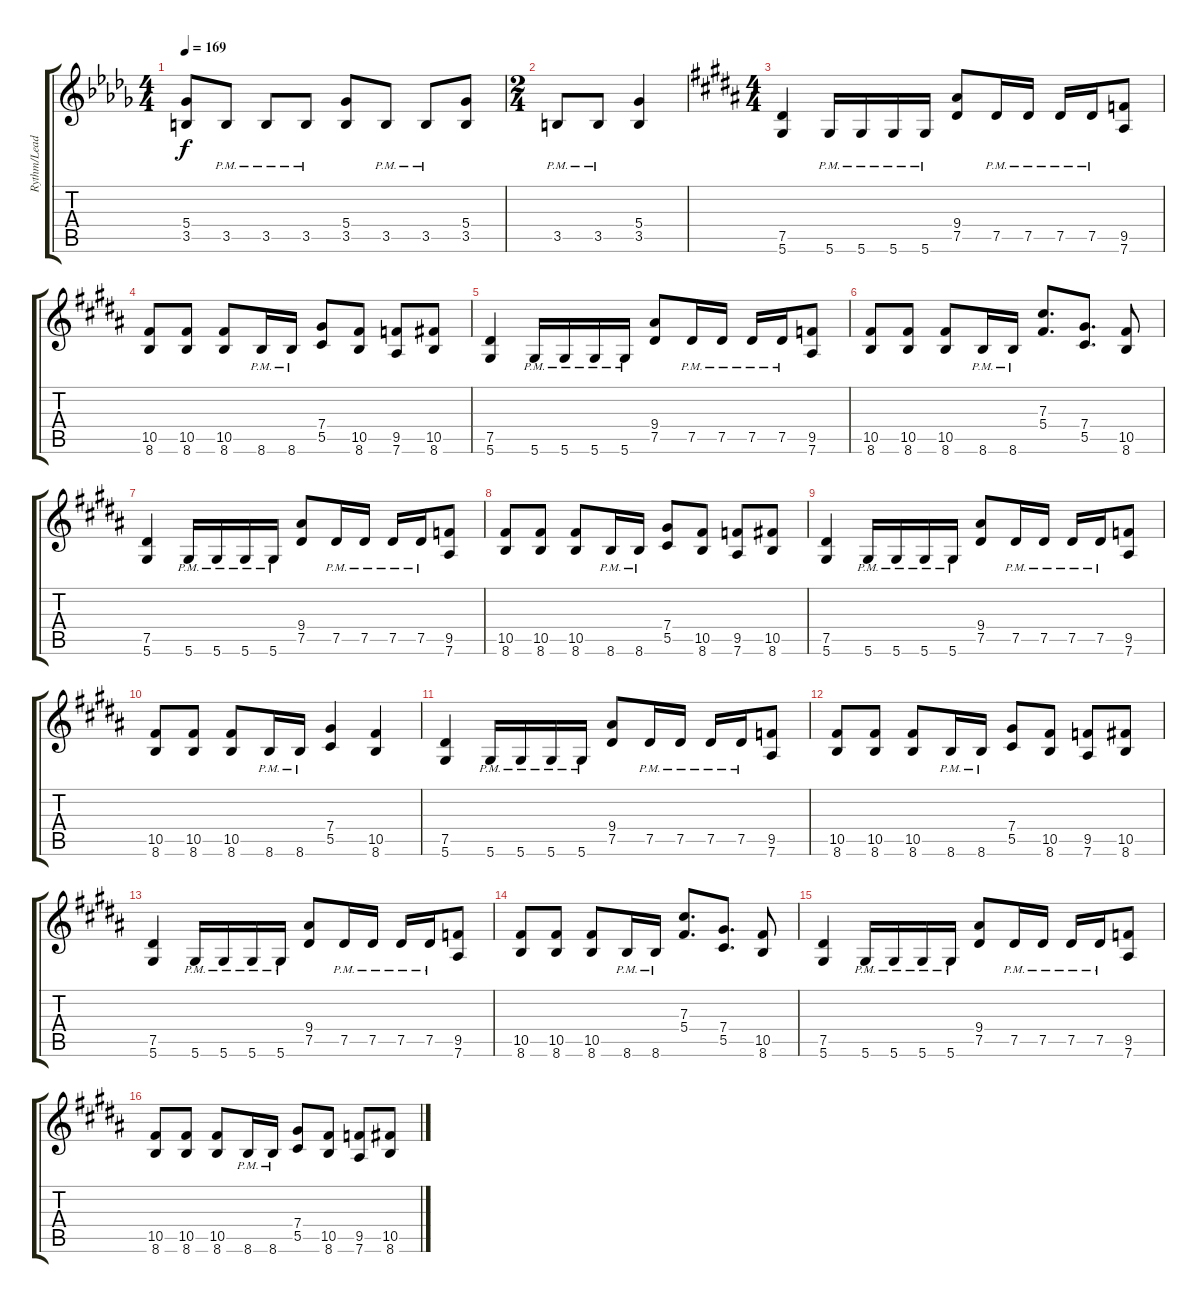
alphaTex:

\track ("Rythm/Lead 2" "Rythm/Lead") {instrument distortionguitar}
\staff {score tabs}
\tuning (Eb4 Bb3 Gb3 Db3 Ab2 Eb2) {hide}
\ts (4 4)
\tempo 169
\clef g2
\ks db
(5.4 3.5).8{dy f} 3.5{pm}.8 3.5{pm}.8 3.5{pm}.8 (5.4 3.5).8 3.5{pm}.8 3.5{pm}.8 (5.4 3.5).8 |
\ts (2 4)
3.5{pm}.8 3.5{pm}.8 (5.4 3.5).4 |
\ts (4 4)
\ks b
(7.5 5.6).4 5.6{pm}.16 5.6{pm}.16 5.6{pm}.16 5.6{pm}.16 (9.4 7.5).8 7.5{pm}.16 7.5{pm}.16 7.5{pm}.16 7.5{pm}.16 (9.5 7.6).8 |
(10.5 8.6).8 (10.5 8.6).8 (10.5 8.6).8 8.6{pm}.16 8.6{pm}.16 (7.4 5.5).8 (10.5 8.6).8 (9.5 7.6).8 (10.5 8.6).8 |
(7.5 5.6).4 5.6{pm}.16 5.6{pm}.16 5.6{pm}.16 5.6{pm}.16 (9.4 7.5).8 7.5{pm}.16 7.5{pm}.16 7.5{pm}.16 7.5{pm}.16 (9.5 7.6).8 |
(10.5 8.6).8 (10.5 8.6).8 (10.5 8.6).8 8.6{pm}.16 8.6{pm}.16 (7.3 5.4).8{d} (7.4 5.5).8{d} (10.5 8.6).8 |
(7.5 5.6).4 5.6{pm}.16 5.6{pm}.16 5.6{pm}.16 5.6{pm}.16 (9.4 7.5).8 7.5{pm}.16 7.5{pm}.16 7.5{pm}.16 7.5{pm}.16 (9.5 7.6).8 |
(10.5 8.6).8 (10.5 8.6).8 (10.5 8.6).8 8.6{pm}.16 8.6{pm}.16 (7.4 5.5).8 (10.5 8.6).8 (9.5 7.6).8 (10.5 8.6).8 |
(7.5 5.6).4 5.6{pm}.16 5.6{pm}.16 5.6{pm}.16 5.6{pm}.16 (9.4 7.5).8 7.5{pm}.16 7.5{pm}.16 7.5{pm}.16 7.5{pm}.16 (9.5 7.6).8 |
(10.5 8.6).8 (10.5 8.6).8 (10.5 8.6).8 8.6{pm}.16 8.6{pm}.16 (7.4 5.5).4 (10.5 8.6).4 |
(7.5 5.6).4 5.6{pm}.16 5.6{pm}.16 5.6{pm}.16 5.6{pm}.16 (9.4 7.5).8 7.5{pm}.16 7.5{pm}.16 7.5{pm}.16 7.5{pm}.16 (9.5 7.6).8 |
(10.5 8.6).8 (10.5 8.6).8 (10.5 8.6).8 8.6{pm}.16 8.6{pm}.16 (7.4 5.5).8 (10.5 8.6).8 (9.5 7.6).8 (10.5 8.6).8 |
(7.5 5.6).4 5.6{pm}.16 5.6{pm}.16 5.6{pm}.16 5.6{pm}.16 (9.4 7.5).8 7.5{pm}.16 7.5{pm}.16 7.5{pm}.16 7.5{pm}.16 (9.5 7.6).8 |
(10.5 8.6).8 (10.5 8.6).8 (10.5 8.6).8 8.6{pm}.16 8.6{pm}.16 (7.3 5.4).8{d} (7.4 5.5).8{d} (10.5 8.6).8 |
(7.5 5.6).4 5.6{pm}.16 5.6{pm}.16 5.6{pm}.16 5.6{pm}.16 (9.4 7.5).8 7.5{pm}.16 7.5{pm}.16 7.5{pm}.16 7.5{pm}.16 (9.5 7.6).8 |
(10.5 8.6).8 (10.5 8.6).8 (10.5 8.6).8 8.6{pm}.16 8.6{pm}.16 (7.4 5.5).8 (10.5 8.6).8 (9.5 7.6).8 (10.5 8.6).8
